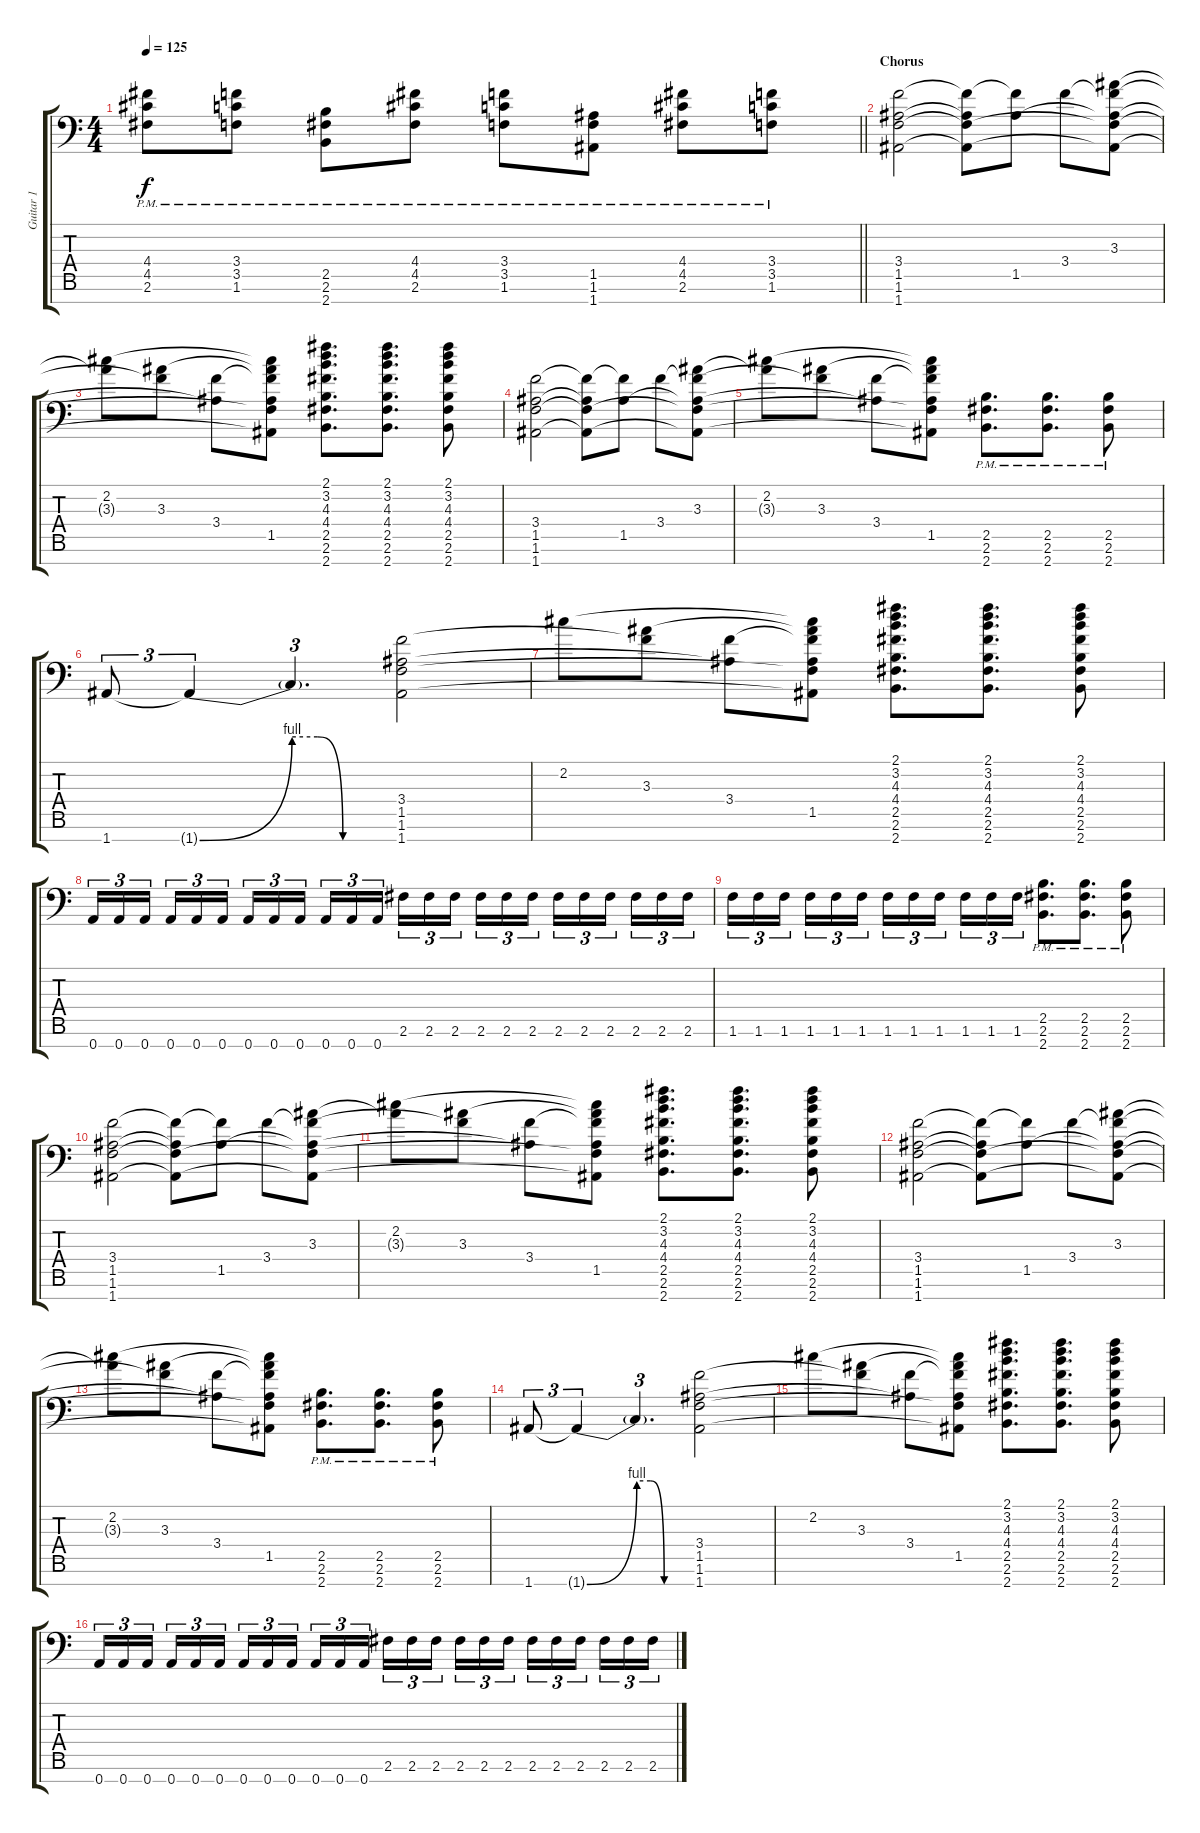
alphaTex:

\track ("Guitar 1" "Guitar 1") {instrument distortionguitar}
\staff {score tabs}
\tuning (E4 B3 G3 D3 A2 E2 A1) {hide}
\ts (4 4)
\tempo 125
\clef f4
\barLineRight lightlight
\ks c
(4.4{pm} 4.5{pm} 2.6{pm}).8{dy f} (3.4{pm} 3.5{pm} 1.6{pm}).8 (2.5{pm} 2.6{pm} 2.7{pm}).8 (4.4{pm} 4.5{pm} 2.6{pm}).8 (3.4{pm} 3.5{pm} 1.6{pm}).8 (1.5{pm} 1.6{pm} 1.7{pm}).8 (4.4{pm} 4.5{pm} 2.6{pm}).8 (3.4{pm} 3.5{pm} 1.6{pm}).8 |
\section ("" "Chorus")
(3.4 1.5 1.6 1.7).2 (3.4{t} 1.5{t} 1.6{t} 1.7{t}).8 (3.4{t} 1.5).8 3.4.8 (3.3 3.4{t} 1.5{t} 1.6{t} 1.7{t}).8 |
(2.2 3.3{t}).8 (3.3 3.4{t}).8 (3.4 1.5{t}).8 (2.2{t} 3.3{t} 3.4{t} 1.5 1.6{t} 1.7{t}).8 (2.1 3.2 4.3 4.4 2.5 2.6 2.7).8{d} (2.1 3.2 4.3 4.4 2.5 2.6 2.7).8{d} (2.1 3.2 4.3 4.4 2.5 2.6 2.7).8 |
(3.4 1.5 1.6 1.7).2 (3.4{t} 1.5{t} 1.6{t} 1.7{t}).8 (3.4{t} 1.5).8 3.4.8 (3.3 3.4{t} 1.5{t} 1.6{t} 1.7{t}).8 |
(2.2 3.3{t}).8 (3.3 3.4{t}).8 (3.4 1.5{t}).8 (2.2{t} 3.3{t} 3.4{t} 1.5 1.6{t} 1.7{t}).8 (2.5{pm} 2.6{pm} 2.7{pm}).8{d} (2.5{pm} 2.6{pm} 2.7{pm}).8{d} (2.5{pm} 2.6{pm} 2.7{pm}).8 |
1.7.8{tu (3 2)} 1.7{be (bend 0 0 60 4) t}.4{tu (3 2)} 1.7{be (custom 0 4 15 4 30 0 60 0) t}.4{d tu (3 2)} (3.4 1.5 1.6 1.7).2 |
2.2.8 (3.3 3.4{t}).8 (3.4 1.5{t}).8 (2.2{t} 3.3{t} 3.4{t} 1.5 1.6{t} 1.7{t}).8 (2.1 3.2 4.3 4.4 2.5 2.6 2.7).8{d} (2.1 3.2 4.3 4.4 2.5 2.6 2.7).8{d} (2.1 3.2 4.3 4.4 2.5 2.6 2.7).8 |
0.7.16{tu (3 2)} 0.7.16{tu (3 2)} 0.7.16{tu (3 2) beam splitsecondary} 0.7.16{tu (3 2)} 0.7.16{tu (3 2)} 0.7.16{tu (3 2)} 0.7.16{tu (3 2)} 0.7.16{tu (3 2)} 0.7.16{tu (3 2) beam splitsecondary} 0.7.16{tu (3 2)} 0.7.16{tu (3 2)} 0.7.16{tu (3 2)} 2.6.16{tu (3 2)} 2.6.16{tu (3 2)} 2.6.16{tu (3 2) beam splitsecondary} 2.6.16{tu (3 2)} 2.6.16{tu (3 2)} 2.6.16{tu (3 2)} 2.6.16{tu (3 2)} 2.6.16{tu (3 2)} 2.6.16{tu (3 2) beam splitsecondary} 2.6.16{tu (3 2)} 2.6.16{tu (3 2)} 2.6.16{tu (3 2)} |
1.6.16{tu (3 2)} 1.6.16{tu (3 2)} 1.6.16{tu (3 2) beam splitsecondary} 1.6.16{tu (3 2)} 1.6.16{tu (3 2)} 1.6.16{tu (3 2)} 1.6.16{tu (3 2)} 1.6.16{tu (3 2)} 1.6.16{tu (3 2) beam splitsecondary} 1.6.16{tu (3 2)} 1.6.16{tu (3 2)} 1.6.16{tu (3 2)} (2.5{pm} 2.6{pm} 2.7{pm}).8{d} (2.5{pm} 2.6{pm} 2.7{pm}).8{d} (2.5{pm} 2.6{pm} 2.7{pm}).8 |
(3.4 1.5 1.6 1.7).2 (3.4{t} 1.5{t} 1.6{t} 1.7{t}).8 (3.4{t} 1.5).8 3.4.8 (3.3 3.4{t} 1.5{t} 1.6{t} 1.7{t}).8 |
(2.2 3.3{t}).8 (3.3 3.4{t}).8 (3.4 1.5{t}).8 (2.2{t} 3.3{t} 3.4{t} 1.5 1.6{t} 1.7{t}).8 (2.1 3.2 4.3 4.4 2.5 2.6 2.7).8{d} (2.1 3.2 4.3 4.4 2.5 2.6 2.7).8{d} (2.1 3.2 4.3 4.4 2.5 2.6 2.7).8 |
(3.4 1.5 1.6 1.7).2 (3.4{t} 1.5{t} 1.6{t} 1.7{t}).8 (3.4{t} 1.5).8 3.4.8 (3.3 3.4{t} 1.5{t} 1.6{t} 1.7{t}).8 |
(2.2 3.3{t}).8 (3.3 3.4{t}).8 (3.4 1.5{t}).8 (2.2{t} 3.3{t} 3.4{t} 1.5 1.6{t} 1.7{t}).8 (2.5{pm} 2.6{pm} 2.7{pm}).8{d} (2.5{pm} 2.6{pm} 2.7{pm}).8{d} (2.5{pm} 2.6{pm} 2.7{pm}).8 |
1.7.8{tu (3 2)} 1.7{be (bend 0 0 60 4) t}.4{tu (3 2)} 1.7{be (custom 0 4 15 4 30 0 60 0) t}.4{d tu (3 2)} (3.4 1.5 1.6 1.7).2 |
2.2.8 (3.3 3.4{t}).8 (3.4 1.5{t}).8 (2.2{t} 3.3{t} 3.4{t} 1.5 1.6{t} 1.7{t}).8 (2.1 3.2 4.3 4.4 2.5 2.6 2.7).8{d} (2.1 3.2 4.3 4.4 2.5 2.6 2.7).8{d} (2.1 3.2 4.3 4.4 2.5 2.6 2.7).8 |
0.7.16{tu (3 2)} 0.7.16{tu (3 2)} 0.7.16{tu (3 2) beam splitsecondary} 0.7.16{tu (3 2)} 0.7.16{tu (3 2)} 0.7.16{tu (3 2)} 0.7.16{tu (3 2)} 0.7.16{tu (3 2)} 0.7.16{tu (3 2) beam splitsecondary} 0.7.16{tu (3 2)} 0.7.16{tu (3 2)} 0.7.16{tu (3 2)} 2.6.16{tu (3 2)} 2.6.16{tu (3 2)} 2.6.16{tu (3 2) beam splitsecondary} 2.6.16{tu (3 2)} 2.6.16{tu (3 2)} 2.6.16{tu (3 2)} 2.6.16{tu (3 2)} 2.6.16{tu (3 2)} 2.6.16{tu (3 2) beam splitsecondary} 2.6.16{tu (3 2)} 2.6.16{tu (3 2)} 2.6.16{tu (3 2)}
